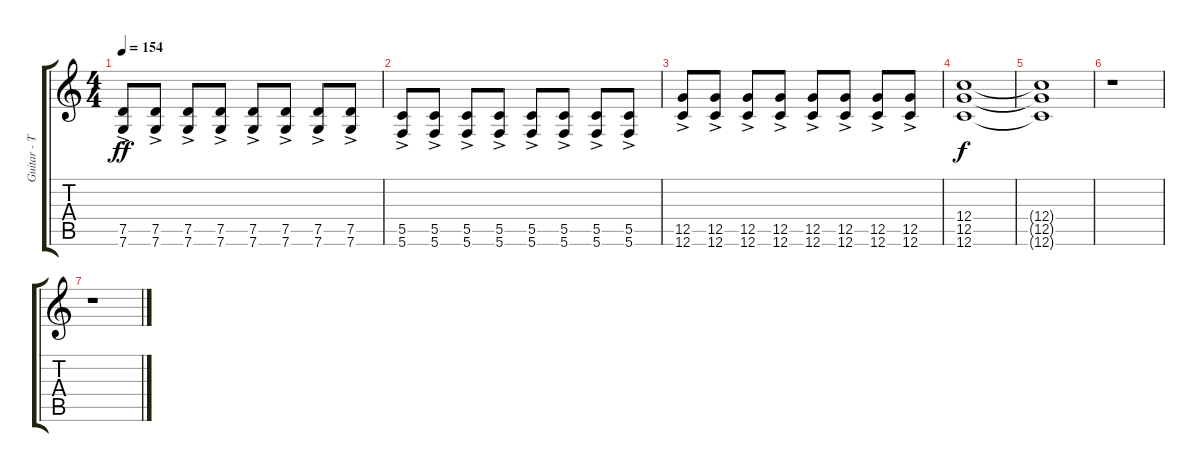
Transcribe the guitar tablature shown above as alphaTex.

\track ("Guitar - Tom " "Guitar - T") {instrument overdrivenguitar}
\staff {score tabs}
\tuning (D4 A3 F3 C3 G2 C2) {hide}
\ts (4 4)
\tempo 154
\clef g2
\ks c
(7.5{ac} 7.6{ac}).8{dy ff} (7.5{ac} 7.6{ac}).8 (7.5{ac} 7.6{ac}).8 (7.5{ac} 7.6{ac}).8 (7.5{ac} 7.6{ac}).8 (7.5{ac} 7.6{ac}).8 (7.5{ac} 7.6{ac}).8 (7.5{ac} 7.6{ac}).8 |
(5.5{ac} 5.6{ac}).8 (5.5{ac} 5.6{ac}).8 (5.5{ac} 5.6{ac}).8 (5.5{ac} 5.6{ac}).8 (5.5{ac} 5.6{ac}).8 (5.5{ac} 5.6{ac}).8 (5.5{ac} 5.6{ac}).8 (5.5{ac} 5.6{ac}).8 |
(12.5{ac} 12.6{ac}).8 (12.5{ac} 12.6{ac}).8 (12.5{ac} 12.6{ac}).8 (12.5{ac} 12.6{ac}).8 (12.5{ac} 12.6{ac}).8 (12.5{ac} 12.6{ac}).8 (12.5{ac} 12.6{ac}).8 (12.5{ac} 12.6{ac}).8 |
(12.4 12.5 12.6).1{dy f} |
(12.4{t} 12.5{t} 12.6{t}).1 |
r.1 |
r.1
